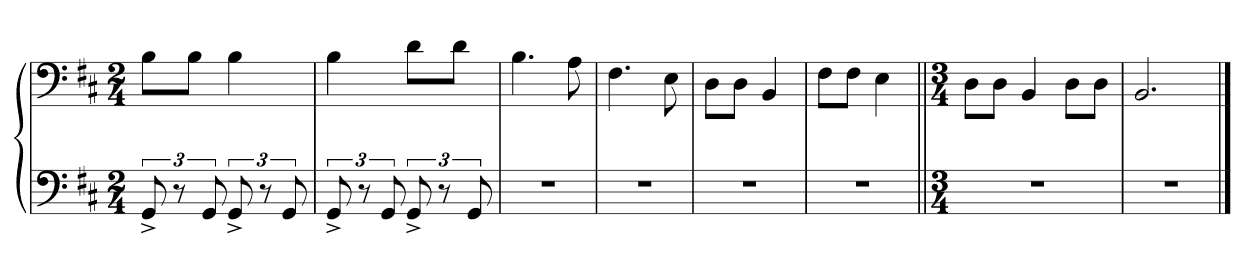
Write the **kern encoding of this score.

**kern	**kern
*part1	*part1
*staff2	*staff1
*clefF4	*clefF4
*k[f#c#]	*k[f#c#]
*M2/4	*M2/4
=1	=1
12GG^/	8B\L
12r	.
.	8B\J
12GG/	.
12GG^/	4B\
12r	.
12GG/	.
=2	=2
12GG^/	4B\
12r	.
12GG/	.
12GG^/	8d\L
12r	.
.	8d\J
12GG/	.
=3	=3
2r	4.B\
.	8A\
=4	=4
2r	4.F#\
.	8E\
=5	=5
2r	8D\L
.	8D\J
.	4BB/
=6	=6
2r	8F#\L
.	8F#\J
.	4E\
=7||	=7||
*M3/4	*M3/4
2.r	8D\L
.	8D\J
.	4BB/
.	8D\L
.	8D\J
=8	=8
2.r	2.BB/
==	==
*-	*-
